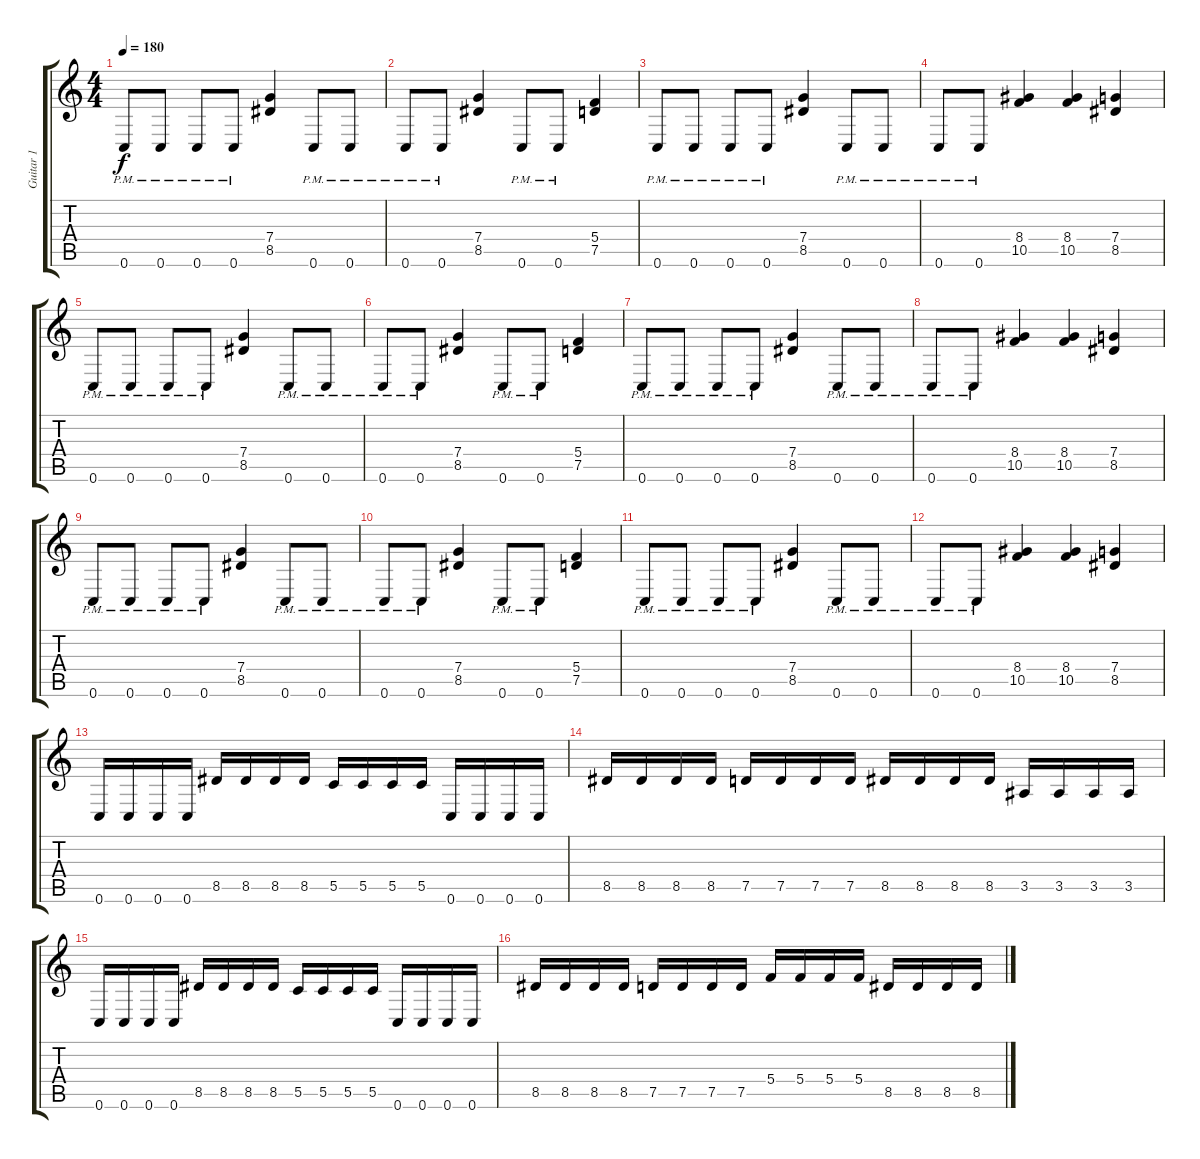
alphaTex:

\track ("Guitar 1" "Guitar 1") {instrument distortionguitar}
\staff {score tabs}
\tuning (D4 A3 F3 C3 G2 C2) {hide}
\ts (4 4)
\tempo 180
\clef g2
\ks c
0.6{pm}.8{dy f} 0.6{pm}.8 0.6{pm}.8 0.6{pm}.8 (7.4 8.5).4 0.6{pm}.8 0.6{pm}.8 |
0.6{pm}.8 0.6{pm}.8 (7.4 8.5).4 0.6{pm}.8 0.6{pm}.8 (5.4 7.5).4 |
0.6{pm}.8 0.6{pm}.8 0.6{pm}.8 0.6{pm}.8 (7.4 8.5).4 0.6{pm}.8 0.6{pm}.8 |
0.6{pm}.8 0.6{pm}.8 (8.4 10.5).4 (8.4 10.5).4 (7.4 8.5).4 |
0.6{pm}.8 0.6{pm}.8 0.6{pm}.8 0.6{pm}.8 (7.4 8.5).4 0.6{pm}.8 0.6{pm}.8 |
0.6{pm}.8 0.6{pm}.8 (7.4 8.5).4 0.6{pm}.8 0.6{pm}.8 (5.4 7.5).4 |
0.6{pm}.8 0.6{pm}.8 0.6{pm}.8 0.6{pm}.8 (7.4 8.5).4 0.6{pm}.8 0.6{pm}.8 |
0.6{pm}.8 0.6{pm}.8 (8.4 10.5).4 (8.4 10.5).4 (7.4 8.5).4 |
0.6{pm}.8 0.6{pm}.8 0.6{pm}.8 0.6{pm}.8 (7.4 8.5).4 0.6{pm}.8 0.6{pm}.8 |
0.6{pm}.8 0.6{pm}.8 (7.4 8.5).4 0.6{pm}.8 0.6{pm}.8 (5.4 7.5).4 |
0.6{pm}.8 0.6{pm}.8 0.6{pm}.8 0.6{pm}.8 (7.4 8.5).4 0.6{pm}.8 0.6{pm}.8 |
0.6{pm}.8 0.6{pm}.8 (8.4 10.5).4 (8.4 10.5).4 (7.4 8.5).4 |
0.6.16 0.6.16 0.6.16 0.6.16 8.5.16 8.5.16 8.5.16 8.5.16 5.5.16 5.5.16 5.5.16 5.5.16 0.6.16 0.6.16 0.6.16 0.6.16 |
8.5.16 8.5.16 8.5.16 8.5.16 7.5.16 7.5.16 7.5.16 7.5.16 8.5.16 8.5.16 8.5.16 8.5.16 3.5.16 3.5.16 3.5.16 3.5.16 |
0.6.16 0.6.16 0.6.16 0.6.16 8.5.16 8.5.16 8.5.16 8.5.16 5.5.16 5.5.16 5.5.16 5.5.16 0.6.16 0.6.16 0.6.16 0.6.16 |
8.5.16 8.5.16 8.5.16 8.5.16 7.5.16 7.5.16 7.5.16 7.5.16 5.4.16 5.4.16 5.4.16 5.4.16 8.5.16 8.5.16 8.5.16 8.5.16
